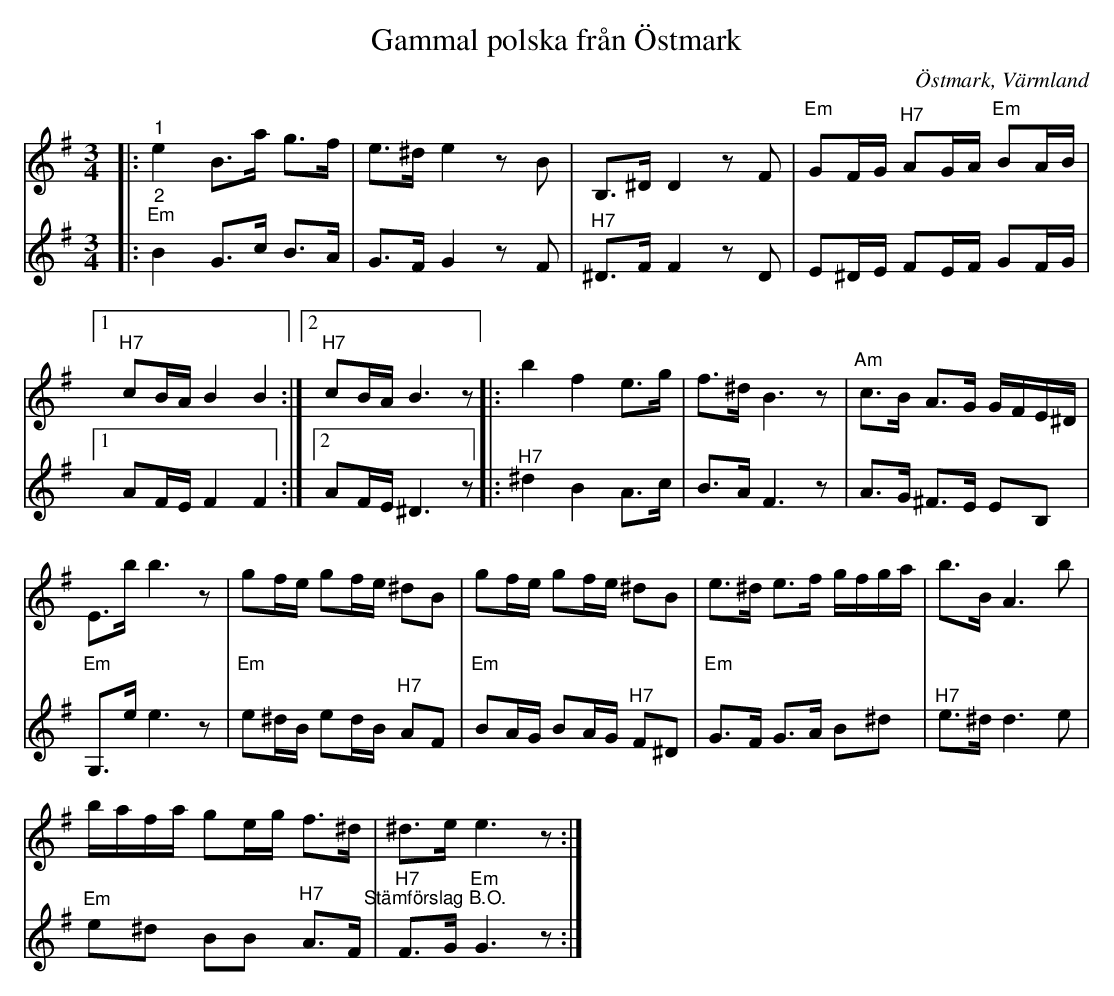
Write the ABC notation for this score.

X:1
T:Gammal polska från Östmark
O:Östmark, Värmland
L:1/8
M:3/4
K:G
V:1
|:"^1" e2 B>a g>f | e>^d e2 z B | B,>^D D2 z F |"Em" GF/G/"^H7" AG/A/"Em" BA/B/ |1
"^H7" cB/A/ B2 B2 :|2"^H7" cB/A/ B3 z |: b2 f2 e>g | f>^d B3 z |"Am" c>B A>G G/F/E/^D/ |
E>b b3 z | gf/e/ gf/e/ ^dB | gf/e/ gf/e/ ^dB | e>^d e>f g/f/g/a/ | b>B A3 b |
b/a/f/a/ ge/g/ f>^d | ^d>e e3 z :|
V:2
|:"^2""Em" B2 G>c B>A | G>F G2 z F |"^H7" ^D>F F2 z D | E^D/E/ FE/F/ GF/G/ |1 AF/E/ F2 F2 :|2
AF/E/ ^D3 z |:"^H7" ^d2 B2 A>c | B>A F3 z | A>G ^F>E EB, |"Em" G,>e e3 z |
"Em" e^d/B/ ed/B/"^H7" AF |"Em" BA/G/ BA/G/"^H7" F^D |"Em" G>F G>A B^d |"^H7" e>^d d3 e |
"Em" e^d BB"^H7" A>F"^Stämförslag B.O." |"^H7" F>G"Em" G3 z :|
